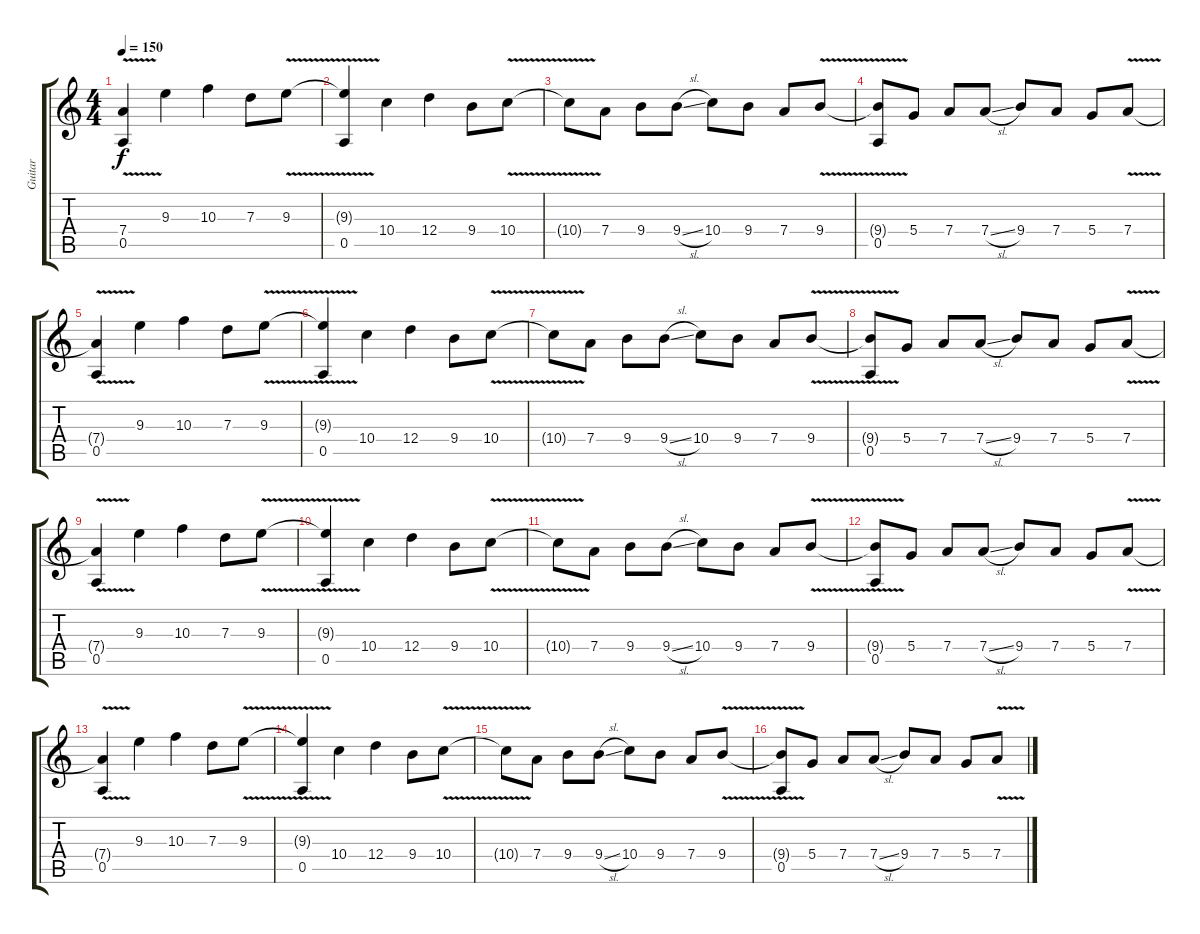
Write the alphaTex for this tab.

\track ("Guitar" "Guitar") {instrument distortionguitar}
\staff {score tabs}
\tuning (E4 B3 G3 D3 A2 E2) {hide}
\ts (4 4)
\tempo 150
\clef g2
\ks c
(7.4{t} 0.5{v}).4{dy f} 9.3.4 10.3.4 7.3.8 9.3{v}.8 |
(9.3{t} 0.5{v}).4 10.4.4 12.4.4 9.4.8 10.4{v}.8 |
10.4{t}.8 7.4.8 9.4.8 9.4{sl}.8 10.4.8 9.4.8 7.4.8 9.4{v}.8 |
(9.4{t} 0.5{v}).8 5.4.8 7.4.8 7.4{sl}.8 9.4.8 7.4.8 5.4.8 7.4{v}.8 |
(7.4{t} 0.5{v}).4 9.3.4 10.3.4 7.3.8 9.3{v}.8 |
(9.3{t} 0.5{v}).4 10.4.4 12.4.4 9.4.8 10.4{v}.8 |
10.4{t}.8 7.4.8 9.4.8 9.4{sl}.8 10.4.8 9.4.8 7.4.8 9.4{v}.8 |
(9.4{t} 0.5{v}).8 5.4.8 7.4.8 7.4{sl}.8 9.4.8 7.4.8 5.4.8 7.4{v}.8 |
(7.4{t} 0.5{v}).4 9.3.4 10.3.4 7.3.8 9.3{v}.8 |
(9.3{t} 0.5{v}).4 10.4.4 12.4.4 9.4.8 10.4{v}.8 |
10.4{t}.8 7.4.8 9.4.8 9.4{sl}.8 10.4.8 9.4.8 7.4.8 9.4{v}.8 |
(9.4{t} 0.5{v}).8 5.4.8 7.4.8 7.4{sl}.8 9.4.8 7.4.8 5.4.8 7.4{v}.8 |
(7.4{t} 0.5{v}).4 9.3.4 10.3.4 7.3.8 9.3{v}.8 |
(9.3{t} 0.5{v}).4 10.4.4 12.4.4 9.4.8 10.4{v}.8 |
10.4{t}.8 7.4.8 9.4.8 9.4{sl}.8 10.4.8 9.4.8 7.4.8 9.4{v}.8 |
(9.4{t} 0.5{v}).8 5.4.8 7.4.8 7.4{sl}.8 9.4.8 7.4.8 5.4.8 7.4{v}.8
